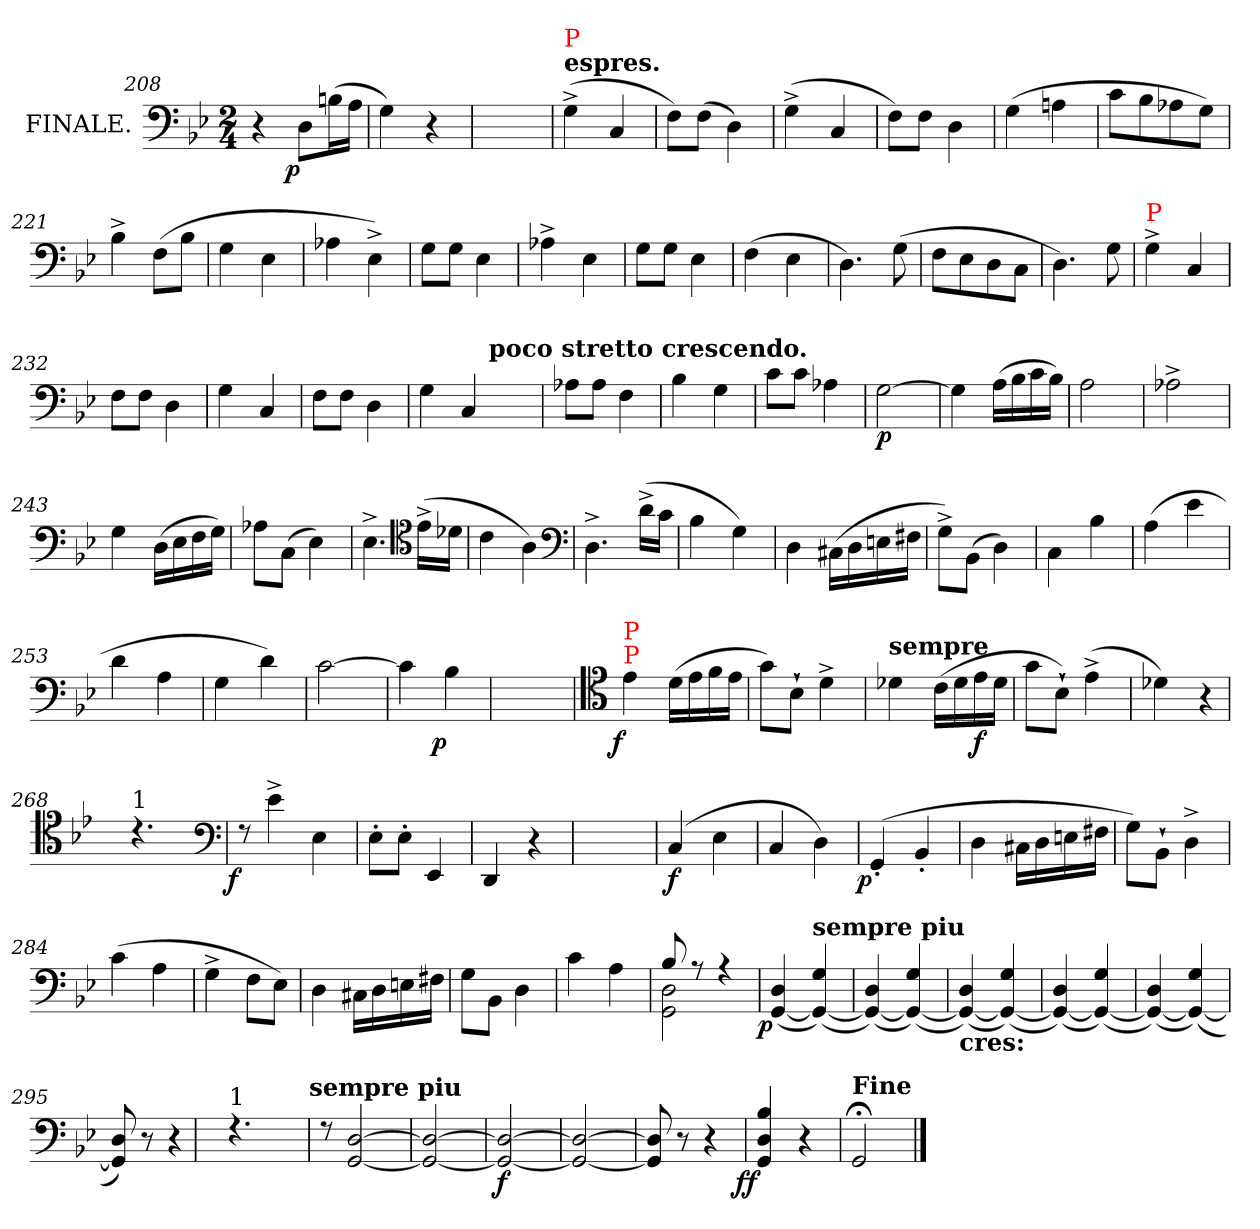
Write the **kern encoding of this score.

**kern	**dynam
*part1	*part1
*staff1	*staff1
*I"FINALE.	*
*clefF4	*
*k[b-e-]	*
*g:	*
*M2/4	*
=208	=208
4r	.
!	!LO:DY:b:rj
8DL	p
(>16BnL	.
16AJJ	.
=209	=209
4G)	.
4r	.
=210	=210
2ryy	.
=215	=215
!LO:TX:a:B:t=espres.	!
!LO:TX:a:color=red:t=P	!
(>4G^<	.
4C	.
=216	=216
8FL)	.
(>8FJ	.
4D)	.
=217	=217
(>4G^<	.
4C	.
=218	=218
8FL)	.
8FJ	.
4D	.
=219	=219
(>4G	.
4An	.
=220	=220
8cL	.
8B-	.
8A-X	.
8GJ)	.
=221	=221
4B-^<	.
(>8FL	.
8B-J	.
=222	=222
4G	.
4E-	.
=223	=223
4A-X	.
4E-^<)	.
=224	=224
8GL	.
8GJ	.
4E-	.
=225	=225
4A-X^<	.
4E-	.
=226	=226
8GL	.
8GJ	.
4E-	.
=227	=227
(>4F	.
4E-	.
=228	=228
4.D)	.
(>8G	.
=229	=229
8FL	.
8E-	.
8D	.
8CJ	.
=230	=230
4.D)	.
8G	.
=231	=231
!LO:TX:a:color=red:t=P	!
4G^<	.
4C	.
=232	=232
8FL	.
8FJ	.
4D	.
=233	=233
4G	.
4C	.
=234	=234
8FL	.
8FJ	.
4D	.
=235	=235
*^	*
4G	4.ryy	.
4C	.	.
!	!LO:TX:a:B:t=poco stretto crescendo.	!
.	4ryy	.
8ryy	.	.
*v	*v	*
=236	=236
8A-XL	.
8A-J	.
4F	.
=237	=237
4B-	.
4G	.
=238	=238
8cL	.
8cJ	.
4A-X	.
=239	=239
!	!LO:DY:b
[2G	p
=240	=240
4G]	.
(>16ALL	.
16B-	.
16c	.
16B-JJ)	.
=241	=241
2A	.
=242	=242
2A-X^<	.
=243	=243
4G	.
(>16DLL	.
16E-	.
16F	.
16GJJ)	.
=244	=244
8A-XL	.
(>8CJ	.
4E-)	.
=245	=245
4.E-^<	.
*clefC4	*
(>16e-^<LL	.
16d-XJJ	.
=246	=246
4c	.
4A)	.
*clefF4	*
=247	=247
4.D^<	.
(>16d^<LL	.
16cJJ	.
=248	=248
4B-	.
4G)	.
=249	=249
4D	.
(>16C#XLL	.
16D	.
16En	.
16F#XJJ	.
=250	=250
8G^<L)	.
(>8BB-J	.
4D)	.
=251	=251
4C\	.
4B-	.
=252	=252
(>4A	.
4e-	.
=253	=253
4d	.
4A	.
=254	=254
4G	.
4d)	.
=255	=255
[2c	.
=256	=256
4c]	.
!	!LO:DY:b:rj
4B-	p
=257	=257
2ryy	.
=263	=263
*clefC4	*
!LO:TX:a:color=red:t=P	!
!LO:TX:a:color=red:t=P	!
!	!LO:DY:b:rj
4e-	f
(>16dLL	.
16e-	.
16f	.
16e-JJ	.
=264	=264
8gL)	.
8B-`>J	.
4d^<	.
=265	=265
!LO:TX:a:B:t=sempre	!
4d-X	.
(>16cLL	.
16d-	.
!	!LO:DY:b
16e-	f
16d-JJ	.
=266	=266
8gL	.
8B-`J)	.
(>4e-^<	.
=267	=267
4d-X)	.
!LO:N:vis=4	!
8r	.
=268	=268
8ryy	.
!LO:TX:a:t=1	!
4.rc	.
8ryy	.
*clefF4	*
=269	=269
!	!LO:DY:b:rj
8rF	f
4e-^<	.
4E-	.
=270	=270
8E-'>L	.
8E-'>J	.
4EE-	.
=271	=271
4DD	.
4r	.
=272	=272
2ryy	.
=279	=279
!	!LO:DY:b
(>4C	f
4E-	.
=280	=280
4C/	.
4D\)	.
=281	=281
!	!LO:DY:b:rj
(>4GG'<	p
4BB-'<	.
=282	=282
4D	.
16C#XLL	.
16D	.
16En	.
16F#XJJ	.
=283	=283
8GL)	.
8BB-`>J	.
4D^<	.
=284	=284
(>4c	.
4A	.
=285	=285
4G^<	.
8FL	.
8E-J)	.
=286	=286
4D	.
16C#XLL	.
16D	.
16En	.
16F#XJJ	.
=287	=287
8GL	.
8BB-J	.
4D	.
=288	=288
4c	.
4A	.
=289	=289
*^	*
8B-	2D 2GG	.
8rA	.	.
4rA	.	.
*v	*v	*
=290	=290
!	!LO:DY:b:rj
(>4D [4GG	p
!LO:TX:a:B:t=sempre piu	!
(>4G 4GG_)	.
=291	=291
(>4D 4GG_)	.
(>4G 4GG_)	.
=292	=292
!LO:TX:b:B:t=cres&colon;	!
(>4D 4GG_)	.
(>4G 4GG_)	.
=293	=293
(>4D 4GG_)	.
(>4G 4GG_)	.
=294	=294
(>4D 4GG_)	.
(>4G 4GG_)	.
=295	=295
8D 8GG])	.
8r	.
!LO:N:vis=4	!
8r	.
=296	=296
8ryy	.
!LO:TX:a:t=1	!
4.rF	.
8ryy	.
!LO:TX:a:B:t=sempre piu	!
=297	=297
8rF	.
[2D [2GG	.
=298	=298
2D_ 2GG_	.
=299	=299
!	!LO:DY:b
2D_ 2GG_	f
=300	=300
2D_ 2GG_	.
=301	=301
8D] 8GG]	.
8r	.
4r	.
=302	=302
!	!LO:DY:b:rj
4B-/ 4D/ 4GG/	ff
4r	.
=303	=303
!LO:TX:a:B:t=Fine	!
2GG;</	.
==	==
*-	*-
